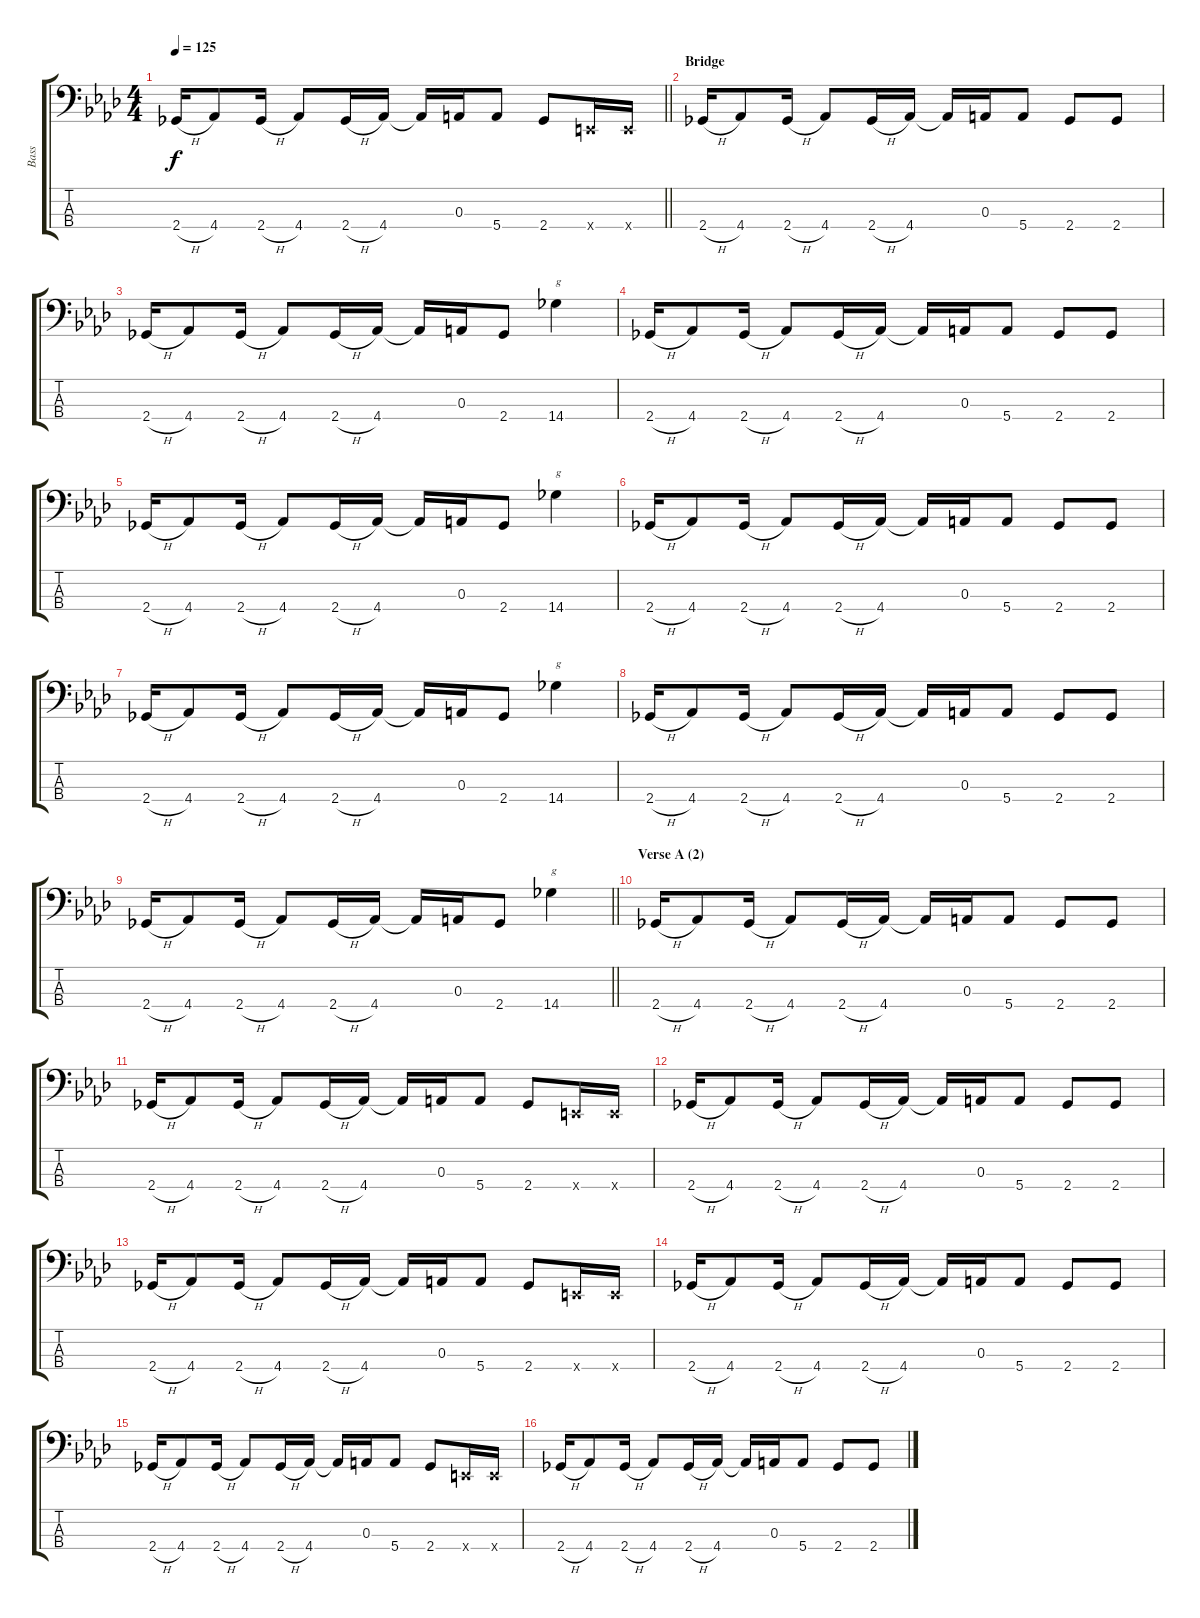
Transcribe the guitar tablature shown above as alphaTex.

\track ("Bass" "Bass") {instrument electricbasspick}
\staff {score tabs}
\tuning (G2 D2 A1 E1) {hide}
\ts (4 4)
\tempo 125
\clef f4
\barLineRight lightlight
\ks ab
2.4{h}.16{dy f} 4.4.8 2.4{h}.16 4.4.8 2.4{h}.16 4.4.16 4.4{t}.16 0.3.16 5.4.8 2.4.8 0.4{x}.16 0.4{x}.16 |
\section ("" "Bridge")
2.4{h}.16 4.4.8 2.4{h}.16 4.4.8 2.4{h}.16 4.4.16 4.4{t}.16 0.3.16 5.4.8 2.4.8 2.4.8 |
2.4{h}.16 4.4.8 2.4{h}.16 4.4.8 2.4{h}.16 4.4.16 4.4{t}.16 0.3.16 2.4.8 14.4.4{txt "g"} |
2.4{h}.16 4.4.8 2.4{h}.16 4.4.8 2.4{h}.16 4.4.16 4.4{t}.16 0.3.16 5.4.8 2.4.8 2.4.8 |
2.4{h}.16 4.4.8 2.4{h}.16 4.4.8 2.4{h}.16 4.4.16 4.4{t}.16 0.3.16 2.4.8 14.4.4{txt "g"} |
2.4{h}.16 4.4.8 2.4{h}.16 4.4.8 2.4{h}.16 4.4.16 4.4{t}.16 0.3.16 5.4.8 2.4.8 2.4.8 |
2.4{h}.16 4.4.8 2.4{h}.16 4.4.8 2.4{h}.16 4.4.16 4.4{t}.16 0.3.16 2.4.8 14.4.4{txt "g"} |
2.4{h}.16 4.4.8 2.4{h}.16 4.4.8 2.4{h}.16 4.4.16 4.4{t}.16 0.3.16 5.4.8 2.4.8 2.4.8 |
\barLineRight lightlight
2.4{h}.16 4.4.8 2.4{h}.16 4.4.8 2.4{h}.16 4.4.16 4.4{t}.16 0.3.16 2.4.8 14.4.4{txt "g"} |
\section ("" "Verse A (2)")
2.4{h}.16 4.4.8 2.4{h}.16 4.4.8 2.4{h}.16 4.4.16 4.4{t}.16 0.3.16 5.4.8 2.4.8 2.4.8 |
2.4{h}.16 4.4.8 2.4{h}.16 4.4.8 2.4{h}.16 4.4.16 4.4{t}.16 0.3.16 5.4.8 2.4.8 0.4{x}.16 0.4{x}.16 |
2.4{h}.16 4.4.8 2.4{h}.16 4.4.8 2.4{h}.16 4.4.16 4.4{t}.16 0.3.16 5.4.8 2.4.8 2.4.8 |
2.4{h}.16 4.4.8 2.4{h}.16 4.4.8 2.4{h}.16 4.4.16 4.4{t}.16 0.3.16 5.4.8 2.4.8 0.4{x}.16 0.4{x}.16 |
2.4{h}.16 4.4.8 2.4{h}.16 4.4.8 2.4{h}.16 4.4.16 4.4{t}.16 0.3.16 5.4.8 2.4.8 2.4.8 |
2.4{h}.16 4.4.8 2.4{h}.16 4.4.8 2.4{h}.16 4.4.16 4.4{t}.16 0.3.16 5.4.8 2.4.8 0.4{x}.16 0.4{x}.16 |
2.4{h}.16 4.4.8 2.4{h}.16 4.4.8 2.4{h}.16 4.4.16 4.4{t}.16 0.3.16 5.4.8 2.4.8 2.4.8
